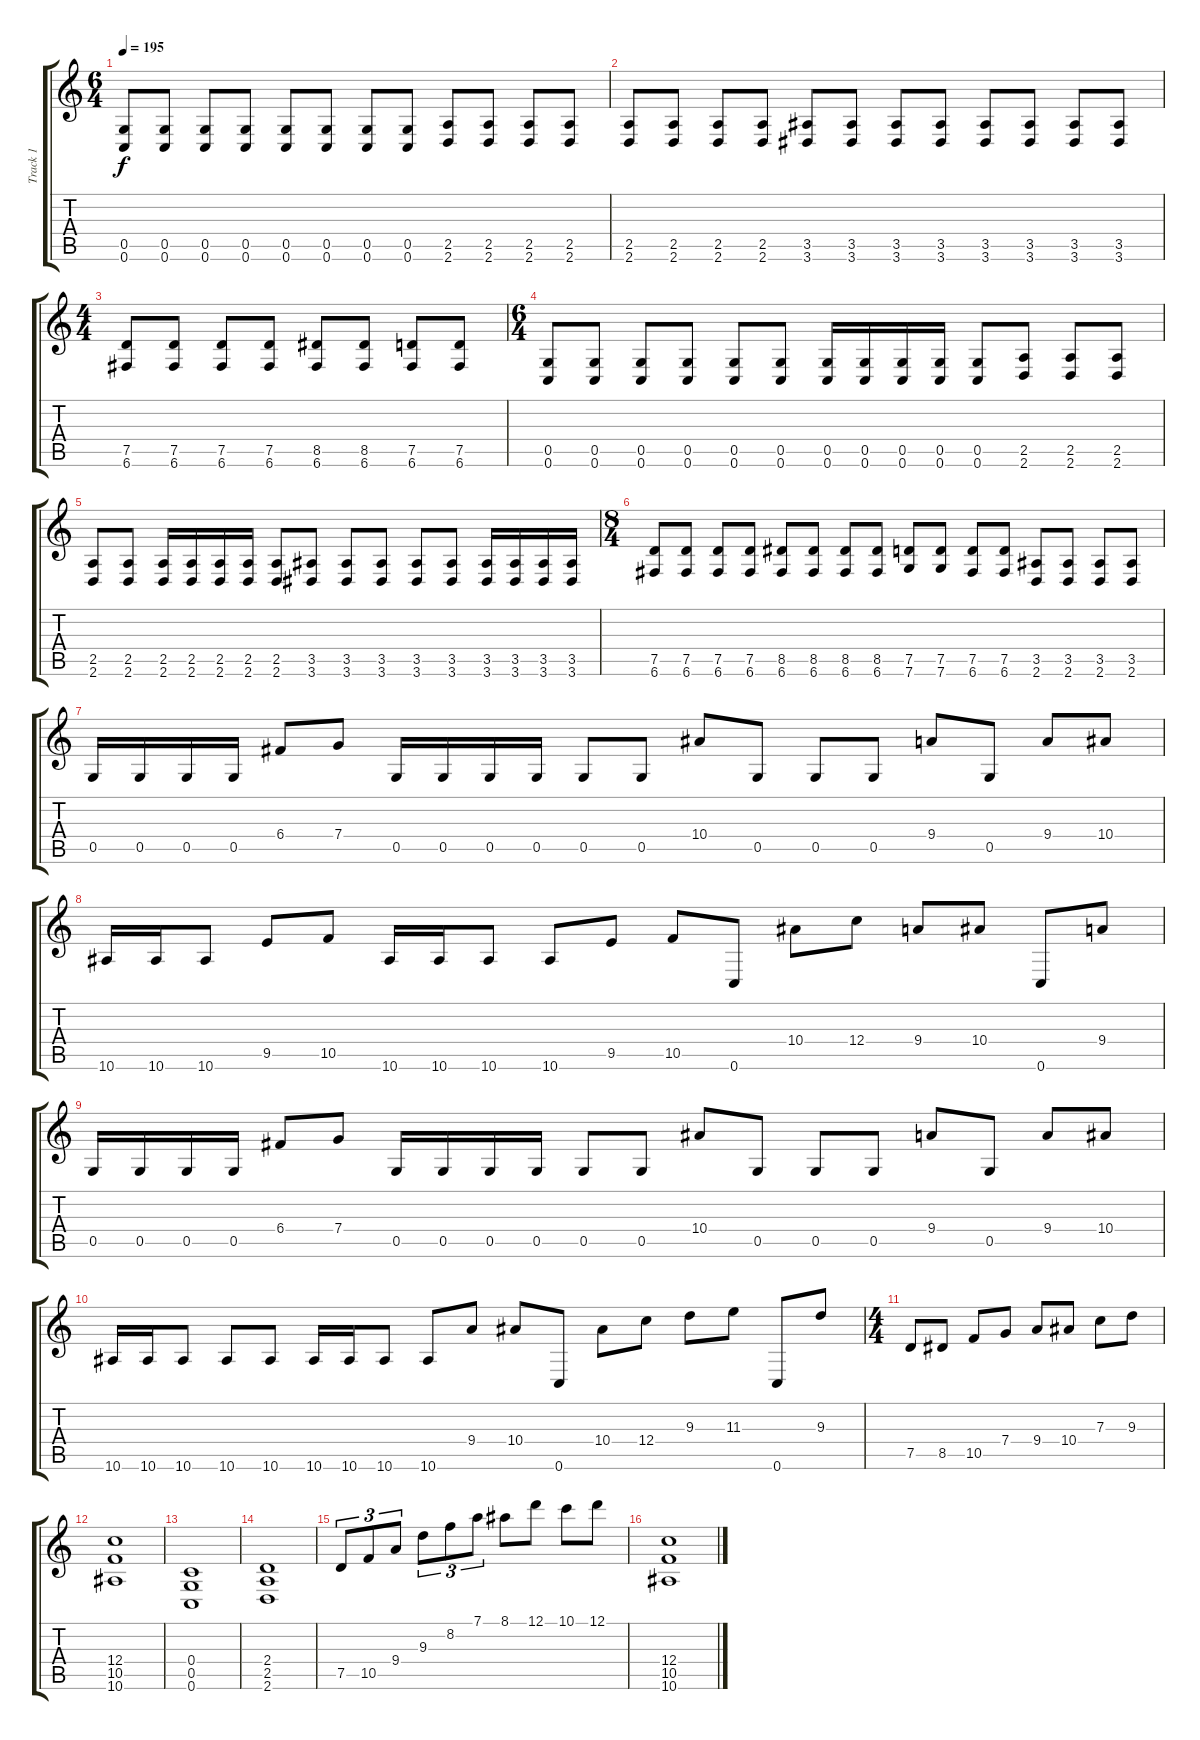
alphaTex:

\track ("Track 1" "Track 1") {instrument distortionguitar}
\staff {score tabs}
\tuning (D4 A3 F3 C3 G2 C2) {hide}
\ts (6 4)
\tempo 195
\clef g2
\ks c
(0.5 0.6).8{dy f instrument distortionguitar} (0.5 0.6).8 (0.5 0.6).8 (0.5 0.6).8 (0.5 0.6).8 (0.5 0.6).8 (0.5 0.6).8 (0.5 0.6).8 (2.5 2.6).8 (2.5 2.6).8 (2.5 2.6).8 (2.5 2.6).8 |
(2.5 2.6).8 (2.5 2.6).8 (2.5 2.6).8 (2.5 2.6).8 (3.5 3.6).8 (3.5 3.6).8 (3.5 3.6).8 (3.5 3.6).8 (3.5 3.6).8 (3.5 3.6).8 (3.5 3.6).8 (3.5 3.6).8 |
\ts (4 4)
(7.5 6.6).8 (7.5 6.6).8 (7.5 6.6).8 (7.5 6.6).8 (8.5 6.6).8 (8.5 6.6).8 (7.5 6.6).8 (7.5 6.6).8 |
\ts (6 4)
(0.5 0.6).8 (0.5 0.6).8 (0.5 0.6).8 (0.5 0.6).8 (0.5 0.6).8 (0.5 0.6).8 (0.5 0.6).16 (0.5 0.6).16 (0.5 0.6).16 (0.5 0.6).16 (0.5 0.6).8 (2.5 2.6).8 (2.5 2.6).8 (2.5 2.6).8 |
(2.5 2.6).8 (2.5 2.6).8 (2.5 2.6).16 (2.5 2.6).16 (2.5 2.6).16 (2.5 2.6).16 (2.5 2.6).8 (3.5 3.6).8 (3.5 3.6).8 (3.5 3.6).8 (3.5 3.6).8 (3.5 3.6).8 (3.5 3.6).16 (3.5 3.6).16 (3.5 3.6).16 (3.5 3.6).16 |
\ts (8 4)
(7.5 6.6).8 (7.5 6.6).8 (7.5 6.6).8 (7.5 6.6).8 (8.5 6.6).8 (8.5 6.6).8 (8.5 6.6).8 (8.5 6.6).8 (7.5 7.6).8 (7.5 7.6).8 (7.5 6.6).8 (7.5 6.6).8 (3.5 2.6).8 (3.5 2.6).8 (3.5 2.6).8 (3.5 2.6).8 |
0.5.16 0.5.16 0.5.16 0.5.16 6.4.8 7.4.8 0.5.16 0.5.16 0.5.16 0.5.16 0.5.8 0.5.8 10.4.8 0.5.8 0.5.8 0.5.8 9.4.8 0.5.8 9.4.8 10.4.8 |
10.6.16 10.6.16 10.6.8 9.5.8 10.5.8 10.6.16 10.6.16 10.6.8 10.6.8 9.5.8 10.5.8 0.6.8 10.4.8 12.4.8 9.4.8 10.4.8 0.6.8 9.4.8 |
0.5.16 0.5.16 0.5.16 0.5.16 6.4.8 7.4.8 0.5.16 0.5.16 0.5.16 0.5.16 0.5.8 0.5.8 10.4.8 0.5.8 0.5.8 0.5.8 9.4.8 0.5.8 9.4.8 10.4.8 |
10.6.16 10.6.16 10.6.8 10.6.8 10.6.8 10.6.16 10.6.16 10.6.8 10.6.8 9.4.8 10.4.8 0.6.8 10.4.8 12.4.8 9.3.8 11.3.8 0.6.8 9.3.8 |
\ts (4 4)
7.5.8 8.5.8 10.5.8 7.4.8 9.4.8 10.4.8 7.3.8 9.3.8 |
(12.4 10.5 10.6).1 |
(0.4 0.5 0.6).1 |
(2.4 2.5 2.6).1 |
7.5.8{tu (3 2)} 10.5.8{tu (3 2)} 9.4.8{tu (3 2)} 9.3.8{tu (3 2)} 8.2.8{tu (3 2)} 7.1.8{tu (3 2)} 8.1.8 12.1.8 10.1.8 12.1.8 |
(12.4 10.5 10.6).1
